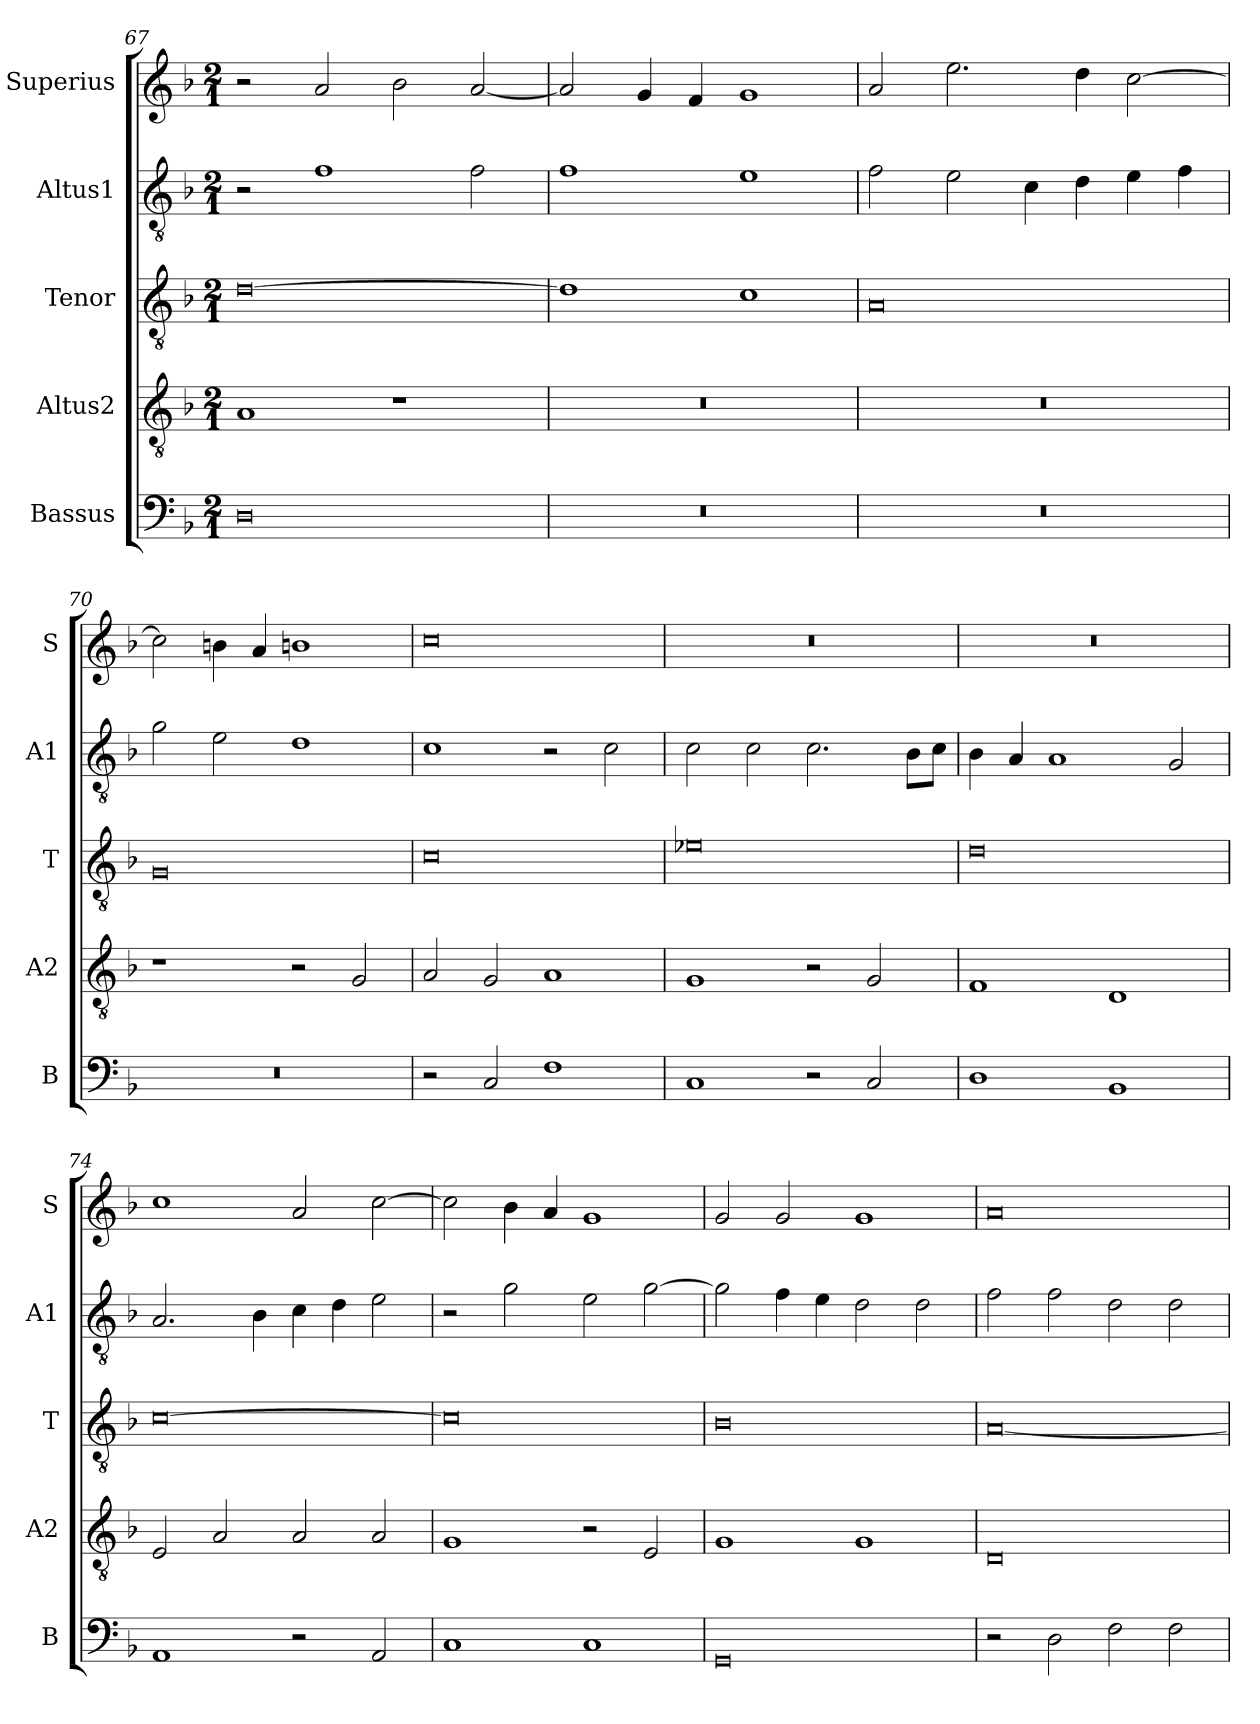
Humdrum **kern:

**kern	**kern	**kern	**kern	**kern
*part5	*part4	*part3	*part2	*part1
*staff5	*staff4	*staff3	*staff2	*staff1
*I"Bassus	*I"Altus2	*I"Tenor	*I"Altus1	*I"Superius
*I'B	*I'A2	*I'T	*I'A1	*I'S
*clefF4	*clefGv2	*clefGv2	*clefGv2	*clefG2
*k[b-]	*k[b-]	*k[b-]	*k[b-]	*k[b-]
*M2/1	*M2/1	*M2/1	*M2/1	*M2/1
=67	=67	=67	=67	=67
0D	1A	[0d	2r	2r
.	.	.	1f	2a/
.	1r	.	.	2b-\
.	.	.	2f\	[2a/
=68	=68	=68	=68	=68
0r	0r	1d]	1f	2a/]
.	.	.	.	4g/
.	.	.	.	4f/
.	.	1c	1e	1g
=69	=69	=69	=69	=69
0r	0r	0A	2f\	2a/
.	.	.	2e\	2.ee\
.	.	.	4c\	.
.	.	.	4d\	4dd\
.	.	.	4e\	[2cc\
.	.	.	4f\	.
=70	=70	=70	=70	=70
0r	1r	0G	2g\	2cc\]
.	.	.	2e\	4bn\
.	.	.	.	4a/
.	2r	.	1d	1bn
.	2G/	.	.	.
=71	=71	=71	=71	=71
2r	2A/	0c	1c	0cc
2C/	2G/	.	.	.
1F	1A	.	2r	.
.	.	.	2c\	.
=72	=72	=72	=72	=72
1C	1G	0e-X	2c\	0r
.	.	.	2c\	.
2r	2r	.	2.c\	.
2C/	2G/	.	.	.
.	.	.	8B-\L	.
.	.	.	8c\J	.
=73	=73	=73	=73	=73
1D	1F	0d	4B-\	0r
.	.	.	4A/	.
.	.	.	1A	.
1BB-	1D	.	.	.
.	.	.	2G/	.
=74	=74	=74	=74	=74
1AA	2E/	[0c	2.A/	1cc
.	2A/	.	.	.
.	.	.	4B-\	.
2r	2A/	.	4c\	2a/
.	.	.	4d\	.
2AA/	2A/	.	2e\	[2cc\
=75	=75	=75	=75	=75
1C	1G	0c]	2r	2cc\]
.	.	.	2g\	4b-\
.	.	.	.	4a/
1C	2r	.	2e\	1g
.	2E/	.	[2g\	.
=76	=76	=76	=76	=76
0GG	1G	0B-	2g\]	2g/
.	.	.	4f\	2g/
.	.	.	4e\	.
.	1G	.	2d\	1g
.	.	.	2d\	.
=77	=77	=77	=77	=77
2r	0D	[0A	2f\	0a
2D\	.	.	2f\	.
2F\	.	.	2d\	.
2F\	.	.	2d\	.
=	=	=	=	=
*-	*-	*-	*-	*-
